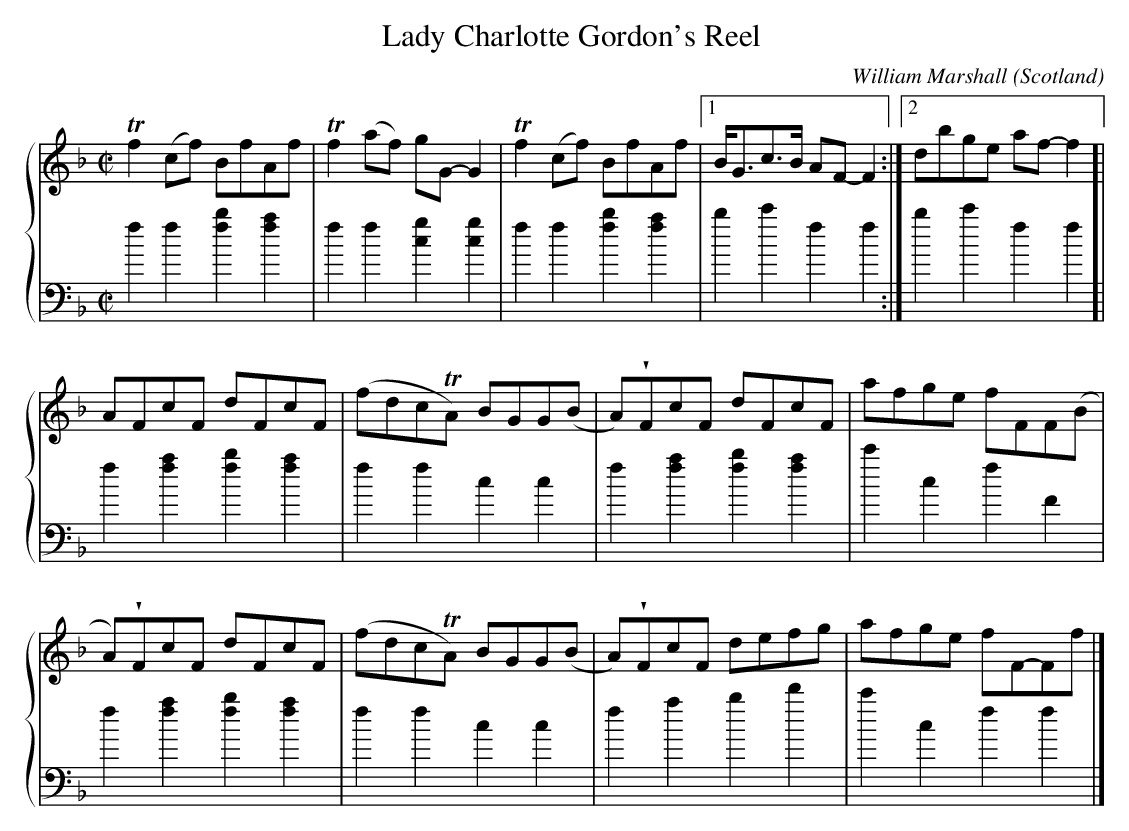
X:1
T:Lady Charlotte Gordon's Reel
C:William Marshall
L:1/8
M:C|
O:Scotland
K:F
%%staves {1 2}
V:1
!trill!f2 (cf) BfAf | !trill!f2 (af) gG- G2 | !trill!f2 (cf) BfAf |1 B<Gc>B AF- F2 :|2 dbge af- f2 [|
AFcF dFcF | (fdc!trill!A) BGG(B | A)!wedge!FcF dFcF | afge fFF(B |
A)!wedge!FcF dFcF | (fdc!trill!A) BGG(B | A)!wedge!FcF defg | afge fF-Ff |]
V:2 clef=bass
L:1/4
ff[fb][fa] | ff[cg][cg] | ff[fb][fa] | bc'ff :| bc'ff [| \
f[fa][fb][fa] | ffcc | f[fa][fb][fa] | c'cfF | f[fa][fb][fa] | ffcc | fabd' | c'cff |]
